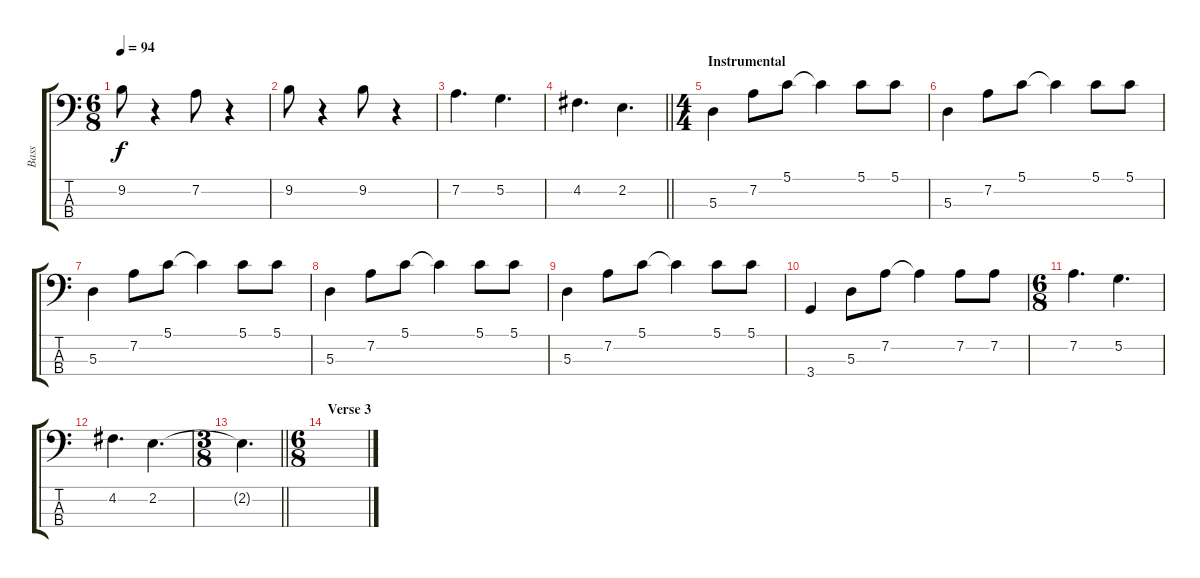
\track ("Bass" "Bass") {instrument electricbassfinger}
\staff {score tabs}
\tuning (G2 D2 A1 E1) {hide}
\ts (6 8)
\tempo 94
\clef f4
\ks c
9.2.8{dy f} r.4 7.2.8 r.4 |
9.2.8 r.4 9.2.8 r.4 |
7.2.4{d} 5.2.4{d} |
\barLineRight lightlight
4.2.4{d} 2.2.4{d} |
\ts (4 4)
\section ("" "Instrumental")
5.3.4 7.2.8 5.1.8 5.1{t}.4 5.1.8 5.1.8 |
5.3.4 7.2.8 5.1.8 5.1{t}.4 5.1.8 5.1.8 |
5.3.4 7.2.8 5.1.8 5.1{t}.4 5.1.8 5.1.8 |
5.3.4 7.2.8 5.1.8 5.1{t}.4 5.1.8 5.1.8 |
5.3.4 7.2.8 5.1.8 5.1{t}.4 5.1.8 5.1.8 |
3.4.4 5.3.8 7.2.8 7.2{t}.4 7.2.8 7.2.8 |
\ts (6 8)
7.2.4{d} 5.2.4{d} |
4.2.4{d} 2.2.4{d} |
\ts (3 8)
\barLineRight lightlight
2.2{t}.4{d} |
\ts (6 8)
\section ("" "Verse 3")
